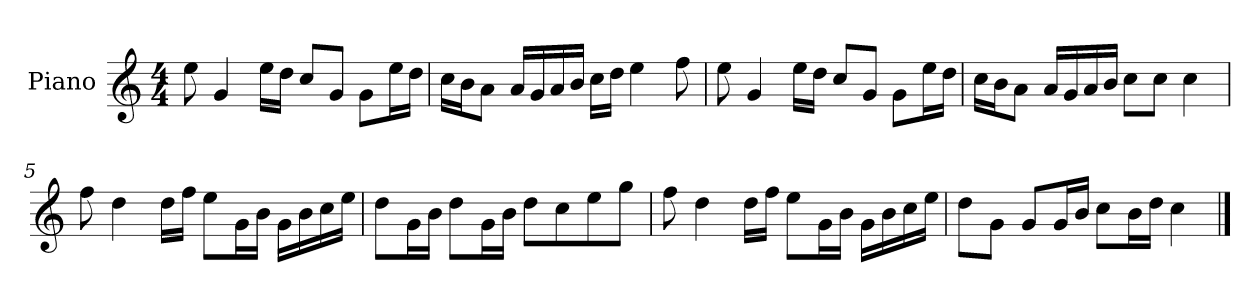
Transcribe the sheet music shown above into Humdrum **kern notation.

**kern
*part1
*staff1
*I"Piano
*I'P-no
*clefG2
*k[]
*M4/4
*MM90
=1
8ee\
4g/
16ee\LL
16dd\JJ
8cc/L
8g/J
8g\L
16ee\L
16dd\JJ
=2
16cc\LL
16b\J
8a\J
16a/LL
16g/
16a/
16b/JJ
16cc\LL
16dd\JJ
4ee\
8ff\
=3
8ee\
4g/
16ee\LL
16dd\JJ
8cc/L
8g/J
8g\L
16ee\L
16dd\JJ
=4
16cc\LL
16b\J
8a\J
16a/LL
16g/
16a/
16b/JJ
8cc\L
8cc\J
4cc\
!!LO:LB:g=z
=5
8ff\
4dd\
16dd\LL
16ff\JJ
8ee\L
16g\L
16b\JJ
16g\LL
16b\
16cc\
16ee\JJ
=6
8dd\L
16g\L
16b\JJ
8dd\L
16g\L
16b\JJ
8dd\L
8cc\
8ee\
8gg\J
=7
8ff\
4dd\
16dd\LL
16ff\JJ
8ee\L
16g\L
16b\JJ
16g\LL
16b\
16cc\
16ee\JJ
=8
8dd\L
8g\J
8g/L
16g/L
16b/JJ
8cc\L
16b\L
16dd\JJ
4cc\
==
*-
